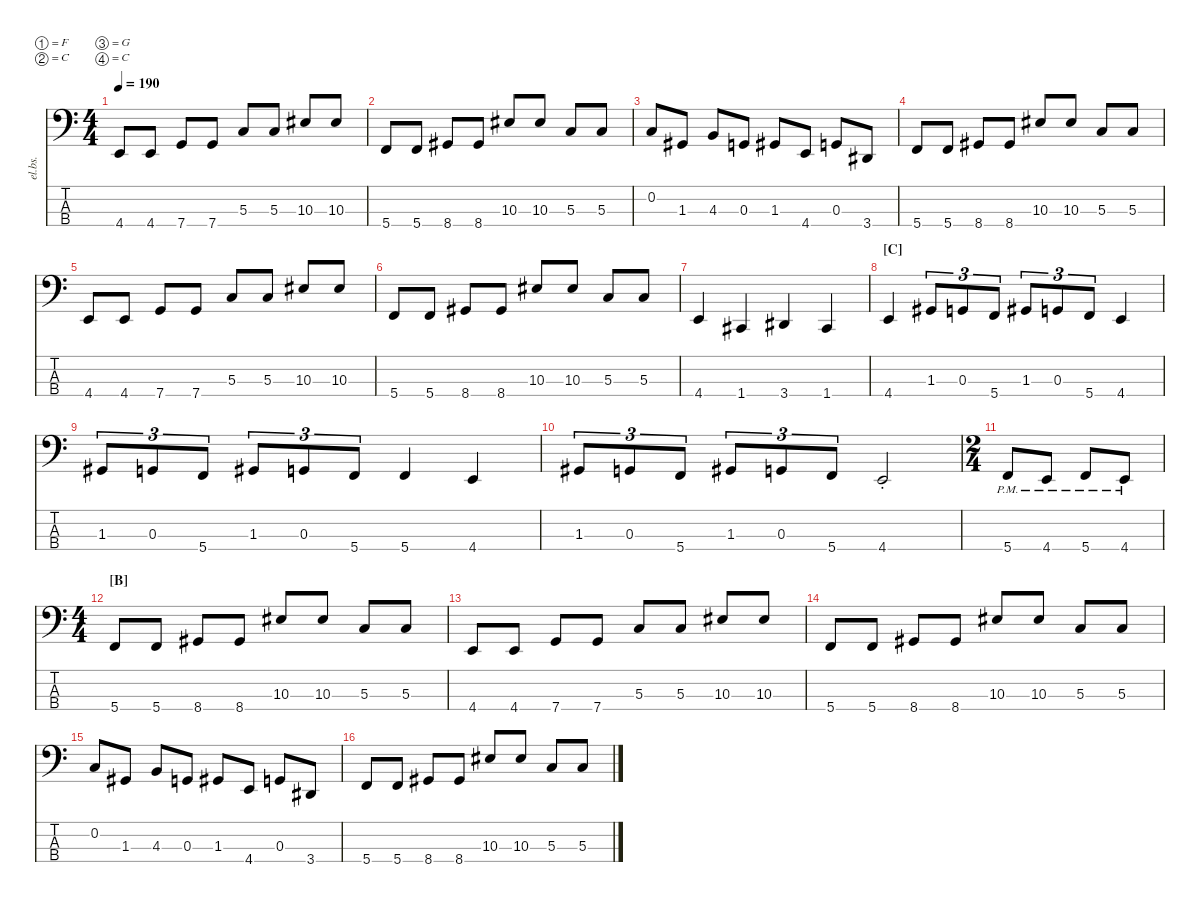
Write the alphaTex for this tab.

\defaultSystemsLayout 4
\hideDynamics
\bracketExtendMode nobrackets
\otherSystemsTrackNameOrientation horizontal
\track ("Electric Bass" "el.bs.") {instrument electricbassfinger}
\staff {score tabs}
\tuning (F2 C2 G1 C1)
\ts (4 4)
\tempo 190
\clef f4
\ks c
4.4.8{dy mf beam Up} 4.4.8{beam Up} 7.4.8{beam Up} 7.4.8{beam Up} 5.3.8{beam Up} 5.3.8{beam Up} 10.3{acc #}.8{beam Up} 10.3{acc #}.8{beam Up} |
5.4.8{beam Up} 5.4.8{beam Up} 8.4{acc #}.8{beam Up} 8.4{acc #}.8{beam Up} 10.3{acc #}.8{beam Up} 10.3{acc #}.8{beam Up} 5.3.8{beam Up} 5.3.8{beam Up} |
0.2.8{beam Up} 1.3{acc #}.8{beam Up} 4.3.8{beam Up} 0.3.8{beam Up} 1.3{acc #}.8{beam Up} 4.4.8{beam Up} 0.3.8{beam Up} 3.4{acc #}.8{beam Up} |
5.4.8{beam Up} 5.4.8{beam Up} 8.4{acc #}.8{beam Up} 8.4{acc #}.8{beam Up} 10.3{acc #}.8{beam Up} 10.3{acc #}.8{beam Up} 5.3.8{beam Up} 5.3.8{beam Up} |
4.4.8{beam Up} 4.4.8{beam Up} 7.4.8{beam Up} 7.4.8{beam Up} 5.3.8{beam Up} 5.3.8{beam Up} 10.3{acc #}.8{beam Up} 10.3{acc #}.8{beam Up} |
5.4.8{beam Up} 5.4.8{beam Up} 8.4{acc #}.8{beam Up} 8.4{acc #}.8{beam Up} 10.3{acc #}.8{beam Up} 10.3{acc #}.8{beam Up} 5.3.8{beam Up} 5.3.8{beam Up} |
4.4.4{beam Up} 1.4{acc #}.4{beam Up} 3.4{acc #}.4{beam Up} 1.4{acc #}.4{beam Up} |
\section ("C" "")
4.4.4{beam Up} 1.3{acc #}.8{tu (3 2) beam Up} 0.3.8{tu (3 2) beam Up} 5.4.8{tu (3 2) beam Up} 1.3{acc #}.8{tu (3 2) beam Up} 0.3.8{tu (3 2) beam Up} 5.4.8{tu (3 2) beam Up} 4.4.4{beam Up} |
1.3{acc #}.8{tu (3 2) beam Up} 0.3.8{tu (3 2) beam Up} 5.4.8{tu (3 2) beam Up} 1.3{acc #}.8{tu (3 2) beam Up} 0.3.8{tu (3 2) beam Up} 5.4.8{tu (3 2) beam Up} 5.4.4{beam Up} 4.4.4{beam Up} |
1.3{acc #}.8{tu (3 2) beam Up} 0.3.8{tu (3 2) beam Up} 5.4.8{tu (3 2) beam Up} 1.3{acc #}.8{tu (3 2) beam Up} 0.3.8{tu (3 2) beam Up} 5.4.8{tu (3 2) beam Up} 4.4{st}.2{beam Up} |
\ts (2 4)
\beaming (8 2 2)
5.4{pm}.8{beam Up} 4.4{pm}.8{beam Up} 5.4{pm}.8{beam Up} 4.4{pm}.8{beam Up} |
\ts (4 4)
\beaming (8 2 2 2 2)
\section ("B" "")
5.4.8{beam Up} 5.4.8{beam Up} 8.4{acc #}.8{beam Up} 8.4{acc #}.8{beam Up} 10.3{acc #}.8{beam Up} 10.3{acc #}.8{beam Up} 5.3.8{beam Up} 5.3.8{beam Up} |
4.4.8{beam Up} 4.4.8{beam Up} 7.4.8{beam Up} 7.4.8{beam Up} 5.3.8{beam Up} 5.3.8{beam Up} 10.3{acc #}.8{beam Up} 10.3{acc #}.8{beam Up} |
5.4.8{beam Up} 5.4.8{beam Up} 8.4{acc #}.8{beam Up} 8.4{acc #}.8{beam Up} 10.3{acc #}.8{beam Up} 10.3{acc #}.8{beam Up} 5.3.8{beam Up} 5.3.8{beam Up} |
0.2.8{beam Up} 1.3{acc #}.8{beam Up} 4.3.8{beam Up} 0.3.8{beam Up} 1.3{acc #}.8{beam Up} 4.4.8{beam Up} 0.3.8{beam Up} 3.4{acc #}.8{beam Up} |
5.4.8{beam Up} 5.4.8{beam Up} 8.4{acc #}.8{beam Up} 8.4{acc #}.8{beam Up} 10.3{acc #}.8{beam Up} 10.3{acc #}.8{beam Up} 5.3.8{beam Up} 5.3.8{beam Up}
